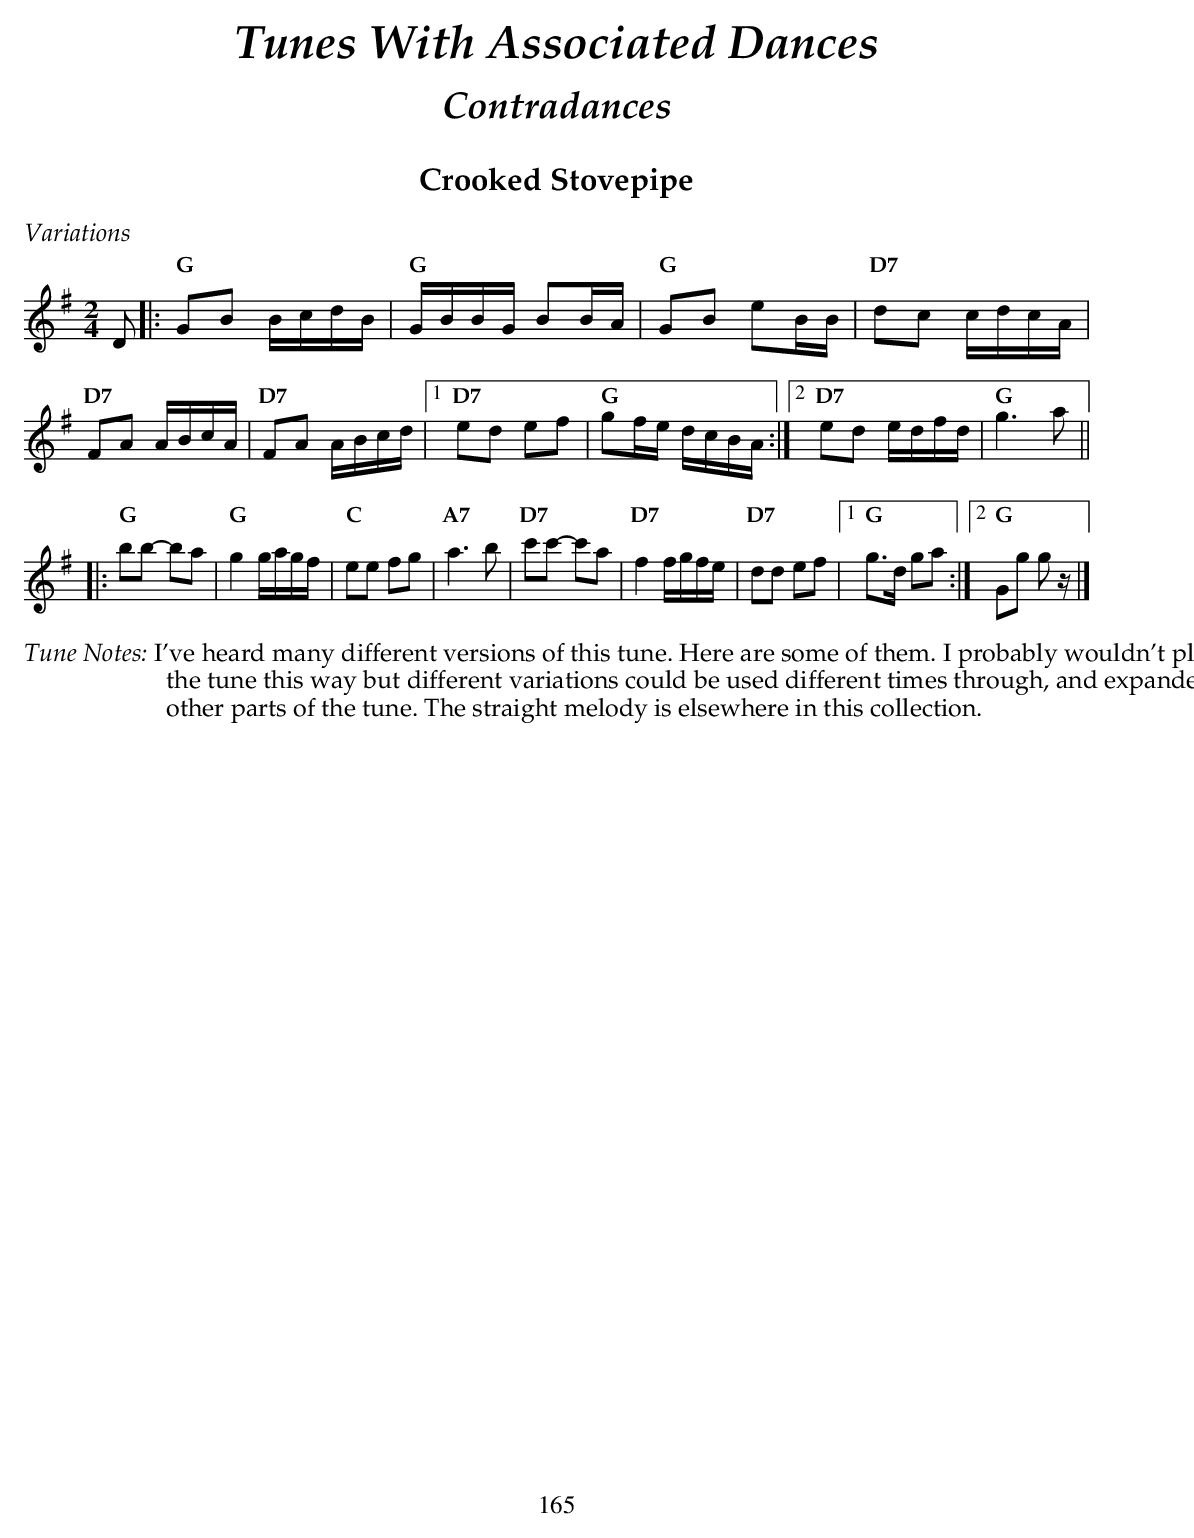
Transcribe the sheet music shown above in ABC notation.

X:1
T:Crooked Stovepipe
M:2/4
L:1/16
K:G
%%text $2Variations$0
   D2 \
|: "G"  G2B2 BcdB  | "G"  GBBG B2BA |  "G"   G2B2 e2BB  | "D7" d2c2 cdcA   |
   "D7" F2A2 ABcA  | "D7" F2A2 ABcd |1 "D7" e2d2 e2f2   | "G"  g2fe dcBA  :|2 "D7" e2d2 edfd | "G" g6 a2 ||
|: "G"  b2b2- b2a2 | "G"  g4 gagf   | "C"  e2e2  f2g2   |  "A7" a6 b2      |  "D7" c'2c'2-  c'2a2   |\
   "D7" f4 fgfe    | "D7" d2d2 e2f2 |1 "G" g2>d2 g2a2  :|2 "G" G2g2 g2z    |]
